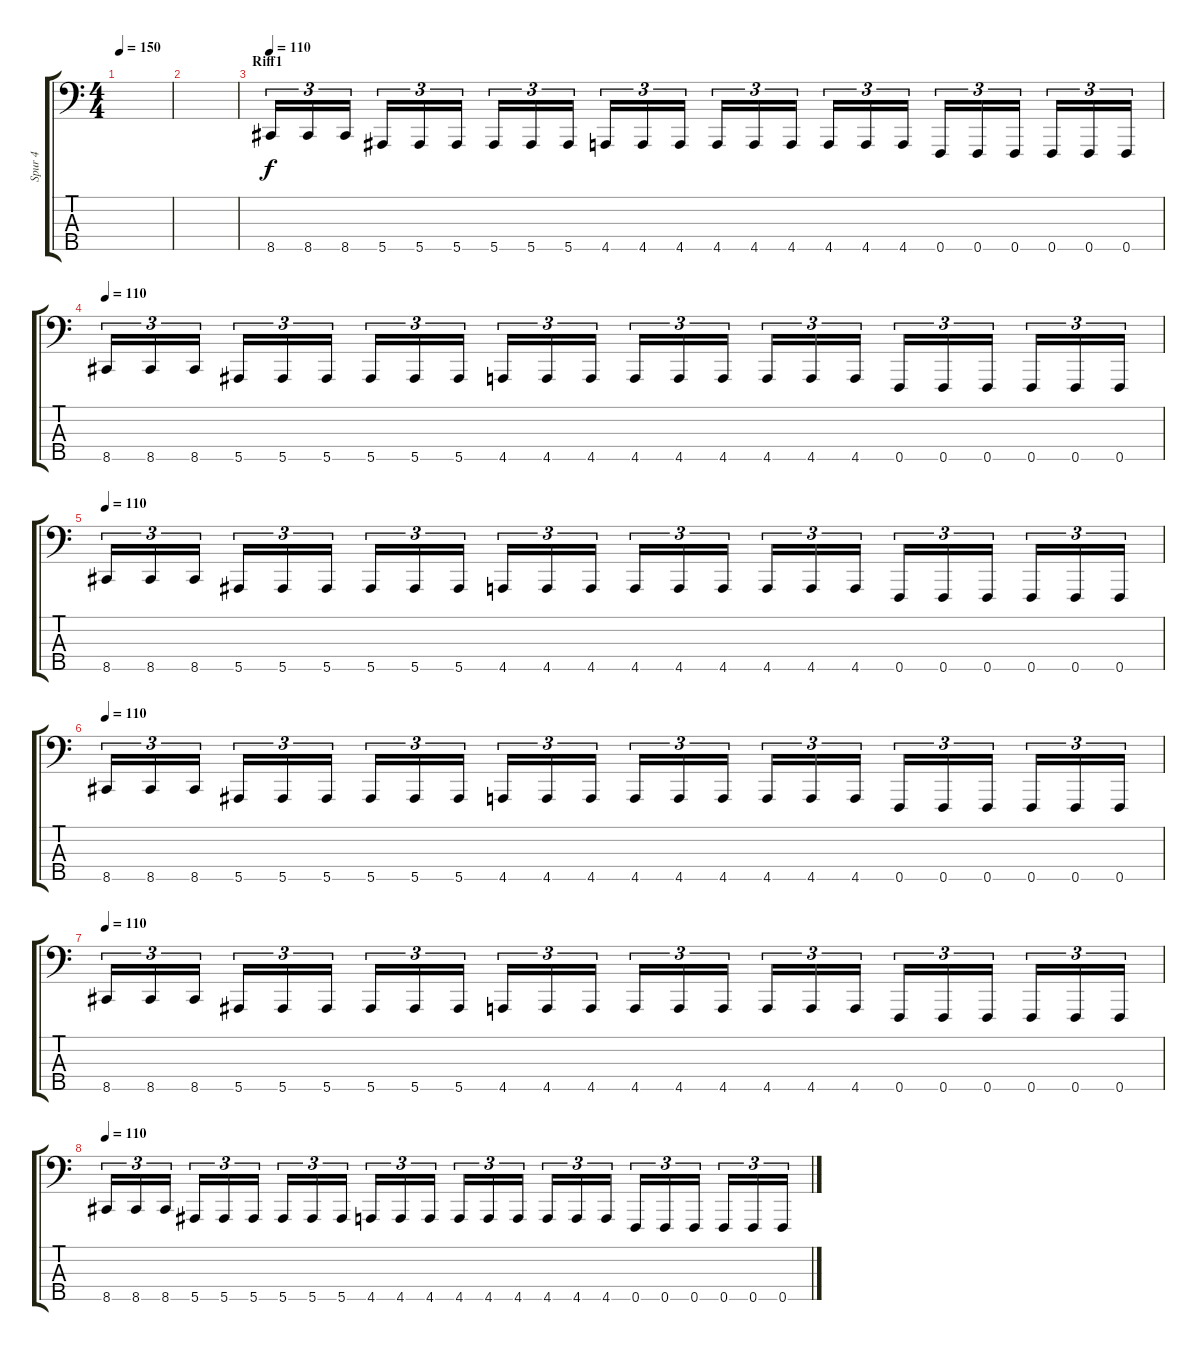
\track ("Spur 4" "Spur 4") {instrument electricbassfinger}
\staff {score tabs}
\tuning (Db2 Ab1 Eb1 Bb0 F0) {hide}
\ts (4 4)
\tempo 150
\clef f4
\ks c
|
|
\section ("" "Riff1")
\tempo 110
8.5.16{tu (3 2)} 8.5.16{tu (3 2)} 8.5.16{tu (3 2)} 5.5.16{tu (3 2)} 5.5.16{tu (3 2)} 5.5.16{tu (3 2)} 5.5.16{tu (3 2)} 5.5.16{tu (3 2)} 5.5.16{tu (3 2)} 4.5.16{tu (3 2)} 4.5.16{tu (3 2)} 4.5.16{tu (3 2)} 4.5.16{tu (3 2)} 4.5.16{tu (3 2)} 4.5.16{tu (3 2)} 4.5.16{tu (3 2)} 4.5.16{tu (3 2)} 4.5.16{tu (3 2)} 0.5.16{tu (3 2)} 0.5.16{tu (3 2)} 0.5.16{tu (3 2)} 0.5.16{tu (3 2)} 0.5.16{tu (3 2)} 0.5.16{tu (3 2)} |
\tempo 110
8.5.16{tu (3 2)} 8.5.16{tu (3 2)} 8.5.16{tu (3 2)} 5.5.16{tu (3 2)} 5.5.16{tu (3 2)} 5.5.16{tu (3 2)} 5.5.16{tu (3 2)} 5.5.16{tu (3 2)} 5.5.16{tu (3 2)} 4.5.16{tu (3 2)} 4.5.16{tu (3 2)} 4.5.16{tu (3 2)} 4.5.16{tu (3 2)} 4.5.16{tu (3 2)} 4.5.16{tu (3 2)} 4.5.16{tu (3 2)} 4.5.16{tu (3 2)} 4.5.16{tu (3 2)} 0.5.16{tu (3 2)} 0.5.16{tu (3 2)} 0.5.16{tu (3 2)} 0.5.16{tu (3 2)} 0.5.16{tu (3 2)} 0.5.16{tu (3 2)} |
\tempo 110
8.5.16{tu (3 2)} 8.5.16{tu (3 2)} 8.5.16{tu (3 2)} 5.5.16{tu (3 2)} 5.5.16{tu (3 2)} 5.5.16{tu (3 2)} 5.5.16{tu (3 2)} 5.5.16{tu (3 2)} 5.5.16{tu (3 2)} 4.5.16{tu (3 2)} 4.5.16{tu (3 2)} 4.5.16{tu (3 2)} 4.5.16{tu (3 2)} 4.5.16{tu (3 2)} 4.5.16{tu (3 2)} 4.5.16{tu (3 2)} 4.5.16{tu (3 2)} 4.5.16{tu (3 2)} 0.5.16{tu (3 2)} 0.5.16{tu (3 2)} 0.5.16{tu (3 2)} 0.5.16{tu (3 2)} 0.5.16{tu (3 2)} 0.5.16{tu (3 2)} |
\tempo 110
8.5.16{tu (3 2)} 8.5.16{tu (3 2)} 8.5.16{tu (3 2)} 5.5.16{tu (3 2)} 5.5.16{tu (3 2)} 5.5.16{tu (3 2)} 5.5.16{tu (3 2)} 5.5.16{tu (3 2)} 5.5.16{tu (3 2)} 4.5.16{tu (3 2)} 4.5.16{tu (3 2)} 4.5.16{tu (3 2)} 4.5.16{tu (3 2)} 4.5.16{tu (3 2)} 4.5.16{tu (3 2)} 4.5.16{tu (3 2)} 4.5.16{tu (3 2)} 4.5.16{tu (3 2)} 0.5.16{tu (3 2)} 0.5.16{tu (3 2)} 0.5.16{tu (3 2)} 0.5.16{tu (3 2)} 0.5.16{tu (3 2)} 0.5.16{tu (3 2)} |
\tempo 110
8.5.16{tu (3 2)} 8.5.16{tu (3 2)} 8.5.16{tu (3 2)} 5.5.16{tu (3 2)} 5.5.16{tu (3 2)} 5.5.16{tu (3 2)} 5.5.16{tu (3 2)} 5.5.16{tu (3 2)} 5.5.16{tu (3 2)} 4.5.16{tu (3 2)} 4.5.16{tu (3 2)} 4.5.16{tu (3 2)} 4.5.16{tu (3 2)} 4.5.16{tu (3 2)} 4.5.16{tu (3 2)} 4.5.16{tu (3 2)} 4.5.16{tu (3 2)} 4.5.16{tu (3 2)} 0.5.16{tu (3 2)} 0.5.16{tu (3 2)} 0.5.16{tu (3 2)} 0.5.16{tu (3 2)} 0.5.16{tu (3 2)} 0.5.16{tu (3 2)} |
\tempo 110
8.5.16{tu (3 2)} 8.5.16{tu (3 2)} 8.5.16{tu (3 2)} 5.5.16{tu (3 2)} 5.5.16{tu (3 2)} 5.5.16{tu (3 2)} 5.5.16{tu (3 2)} 5.5.16{tu (3 2)} 5.5.16{tu (3 2)} 4.5.16{tu (3 2)} 4.5.16{tu (3 2)} 4.5.16{tu (3 2)} 4.5.16{tu (3 2)} 4.5.16{tu (3 2)} 4.5.16{tu (3 2)} 4.5.16{tu (3 2)} 4.5.16{tu (3 2)} 4.5.16{tu (3 2)} 0.5.16{tu (3 2)} 0.5.16{tu (3 2)} 0.5.16{tu (3 2)} 0.5.16{tu (3 2)} 0.5.16{tu (3 2)} 0.5.16{tu (3 2)}
